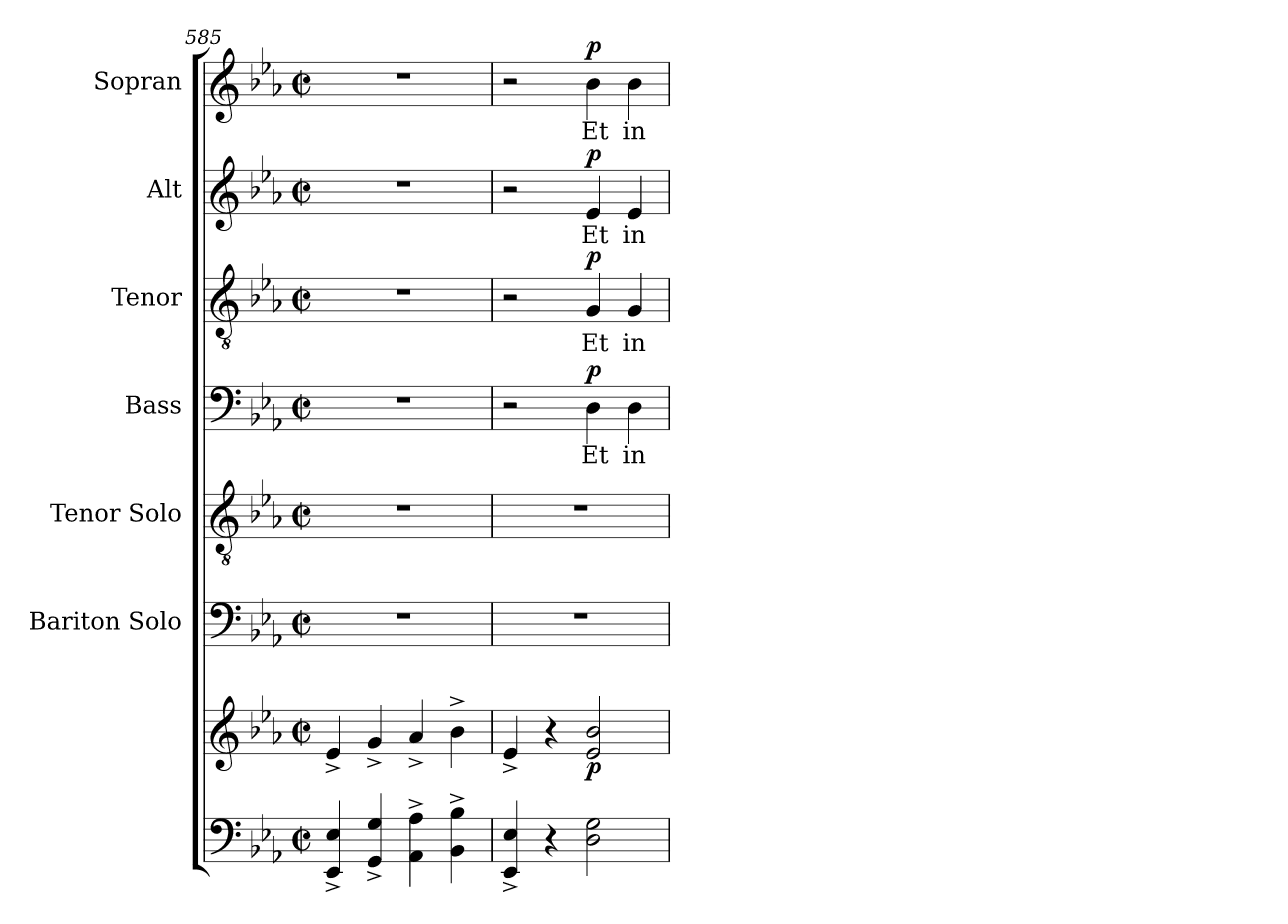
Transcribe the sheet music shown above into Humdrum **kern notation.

**kern	**kern	**dynam	**kern	**kern	**kern	**text	**dynam	**kern	**text	**dynam	**kern	**text	**dynam	**kern	**text	**dynam
*part7	*part7	*part7	*part6	*part5	*part4	*part4	*part4	*part3	*part3	*part3	*part2	*part2	*part2	*part1	*part1	*part1
*staff8	*staff7	*staff7/8	*staff6	*staff5	*staff4	*staff4	*staff4	*staff3	*staff3	*staff3	*staff2	*staff2	*staff2	*staff1	*staff1	*staff1
*	*	*	*I"Bariton Solo	*I"Tenor Solo	*I"Bass	*	*	*I"Tenor	*	*	*I"Alt	*	*	*I"Sopran	*	*
*	*	*	*	*	*I'B.	*	*	*I'T.	*	*	*I'A.	*	*	*I'S.	*	*
!!LO:PB:g=z
*clefF4	*clefG2	*	*clefF4	*clefGv2	*clefF4	*	*	*clefGv2	*	*	*clefG2	*	*	*clefG2	*	*
*k[b-e-a-]	*k[b-e-a-]	*	*k[b-e-a-]	*k[b-e-a-]	*k[b-e-a-]	*	*	*k[b-e-a-]	*	*	*k[b-e-a-]	*	*	*k[b-e-a-]	*	*
*E-:	*E-:	*	*E-:	*E-:	*E-:	*	*	*E-:	*	*	*E-:	*	*	*E-:	*	*
*M2/2	*M2/2	*	*M2/2	*M2/2	*M2/2	*	*	*M2/2	*	*	*M2/2	*	*	*M2/2	*	*
*met(c|)	*met(c|)	*	*met(c|)	*met(c|)	*met(c|)	*	*	*met(c|)	*	*	*met(c|)	*	*	*met(c|)	*	*
=585	=585	=585	=585	=585	=585	=585	=585	=585	=585	=585	=585	=585	=585	=585	=585	=585
4EE-/^< 4E-/^<	4e-^</	.	1r	1r	1r	.	.	1r	.	.	1r	.	.	1r	.	.
4GG/^< 4G/^<	4g^</	.	.	.	.	.	.	.	.	.	.	.	.	.	.	.
4AA-\^> 4A-\^>	4a-^</	.	.	.	.	.	.	.	.	.	.	.	.	.	.	.
4BB-\^> 4B-\^>	4b-^>\	.	.	.	.	.	.	.	.	.	.	.	.	.	.	.
=586	=586	=586	=586	=586	=586	=586	=586	=586	=586	=586	=586	=586	=586	=586	=586	=586
4EE-/^< 4E-/^<	4e-^</	.	1r	1r	2r	.	.	2r	.	.	2r	.	.	2r	.	.
4r	4r	.	.	.	.	.	.	.	.	.	.	.	.	.	.	.
!	!	!LO:DY:b	!	!	!	!LO:LY:b	!LO:DY:a	!	!LO:LY:b	!LO:DY:a	!	!LO:LY:b	!LO:DY:a	!	!LO:LY:b	!LO:DY:a
2D\ 2G\	2e-/ 2b-/	p	.	.	4D\	Et	p	4G/	Et	p	4e-/	Et	p	4b-\	Et	p
!	!	!	!	!	!	!LO:LY:b	!	!	!LO:LY:b	!	!	!LO:LY:b	!	!	!LO:LY:b	!
.	.	.	.	.	4D\	in	.	4G/	in	.	4e-/	in	.	4b-\	in	.
=	=	=	=	=	=	=	=	=	=	=	=	=	=	=	=	=
*-	*-	*-	*-	*-	*-	*-	*-	*-	*-	*-	*-	*-	*-	*-	*-	*-
